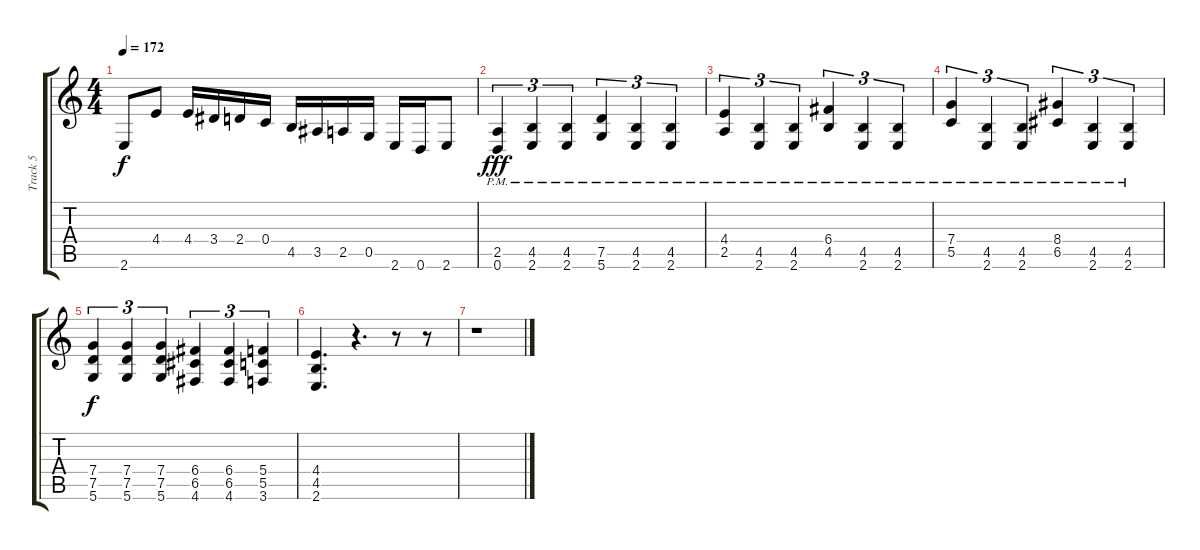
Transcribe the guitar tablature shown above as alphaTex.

\track ("Track 5" "Track 5") {instrument overdrivenguitar}
\staff {score tabs}
\tuning (D4 A3 F3 C3 G2 D2) {hide}
\ts (4 4)
\tempo 172
\clef g2
\ks c
2.6{t}.8{dy f} 4.4.8 4.4.16 3.4.16 2.4.16 0.4.16 4.5.16 3.5.16 2.5.16 0.5.16 2.6.16 0.6.16 2.6.8 |
(2.5{pm} 0.6).4{tu (3 2) dy fff} (4.5{pm} 2.6).4{tu (3 2)} (4.5{pm} 2.6).4{tu (3 2)} (7.5{pm} 5.6).4{tu (3 2)} (4.5{pm} 2.6).4{tu (3 2)} (4.5{pm} 2.6).4{tu (3 2)} |
(4.4{pm} 2.5).4{tu (3 2)} (4.5{pm} 2.6).4{tu (3 2)} (4.5{pm} 2.6).4{tu (3 2)} (6.4{pm} 4.5).4{tu (3 2)} (4.5{pm} 2.6).4{tu (3 2)} (4.5{pm} 2.6).4{tu (3 2)} |
(7.4{pm} 5.5).4{tu (3 2)} (4.5{pm} 2.6).4{tu (3 2)} (4.5{pm} 2.6).4{tu (3 2)} (8.4{pm} 6.5).4{tu (3 2)} (4.5{pm} 2.6).4{tu (3 2)} (4.5{pm} 2.6).4{tu (3 2)} |
(7.4 7.5 5.6).4{tu (3 2) dy f} (7.4 7.5 5.6).4{tu (3 2)} (7.4 7.5 5.6).4{tu (3 2)} (6.4 6.5 4.6).4{tu (3 2)} (6.4 6.5 4.6).4{tu (3 2)} (5.4 5.5 3.6).4{tu (3 2)} |
(4.4 4.5 2.6).4{d} r.4{d} r.8 r.8 |
r.1
